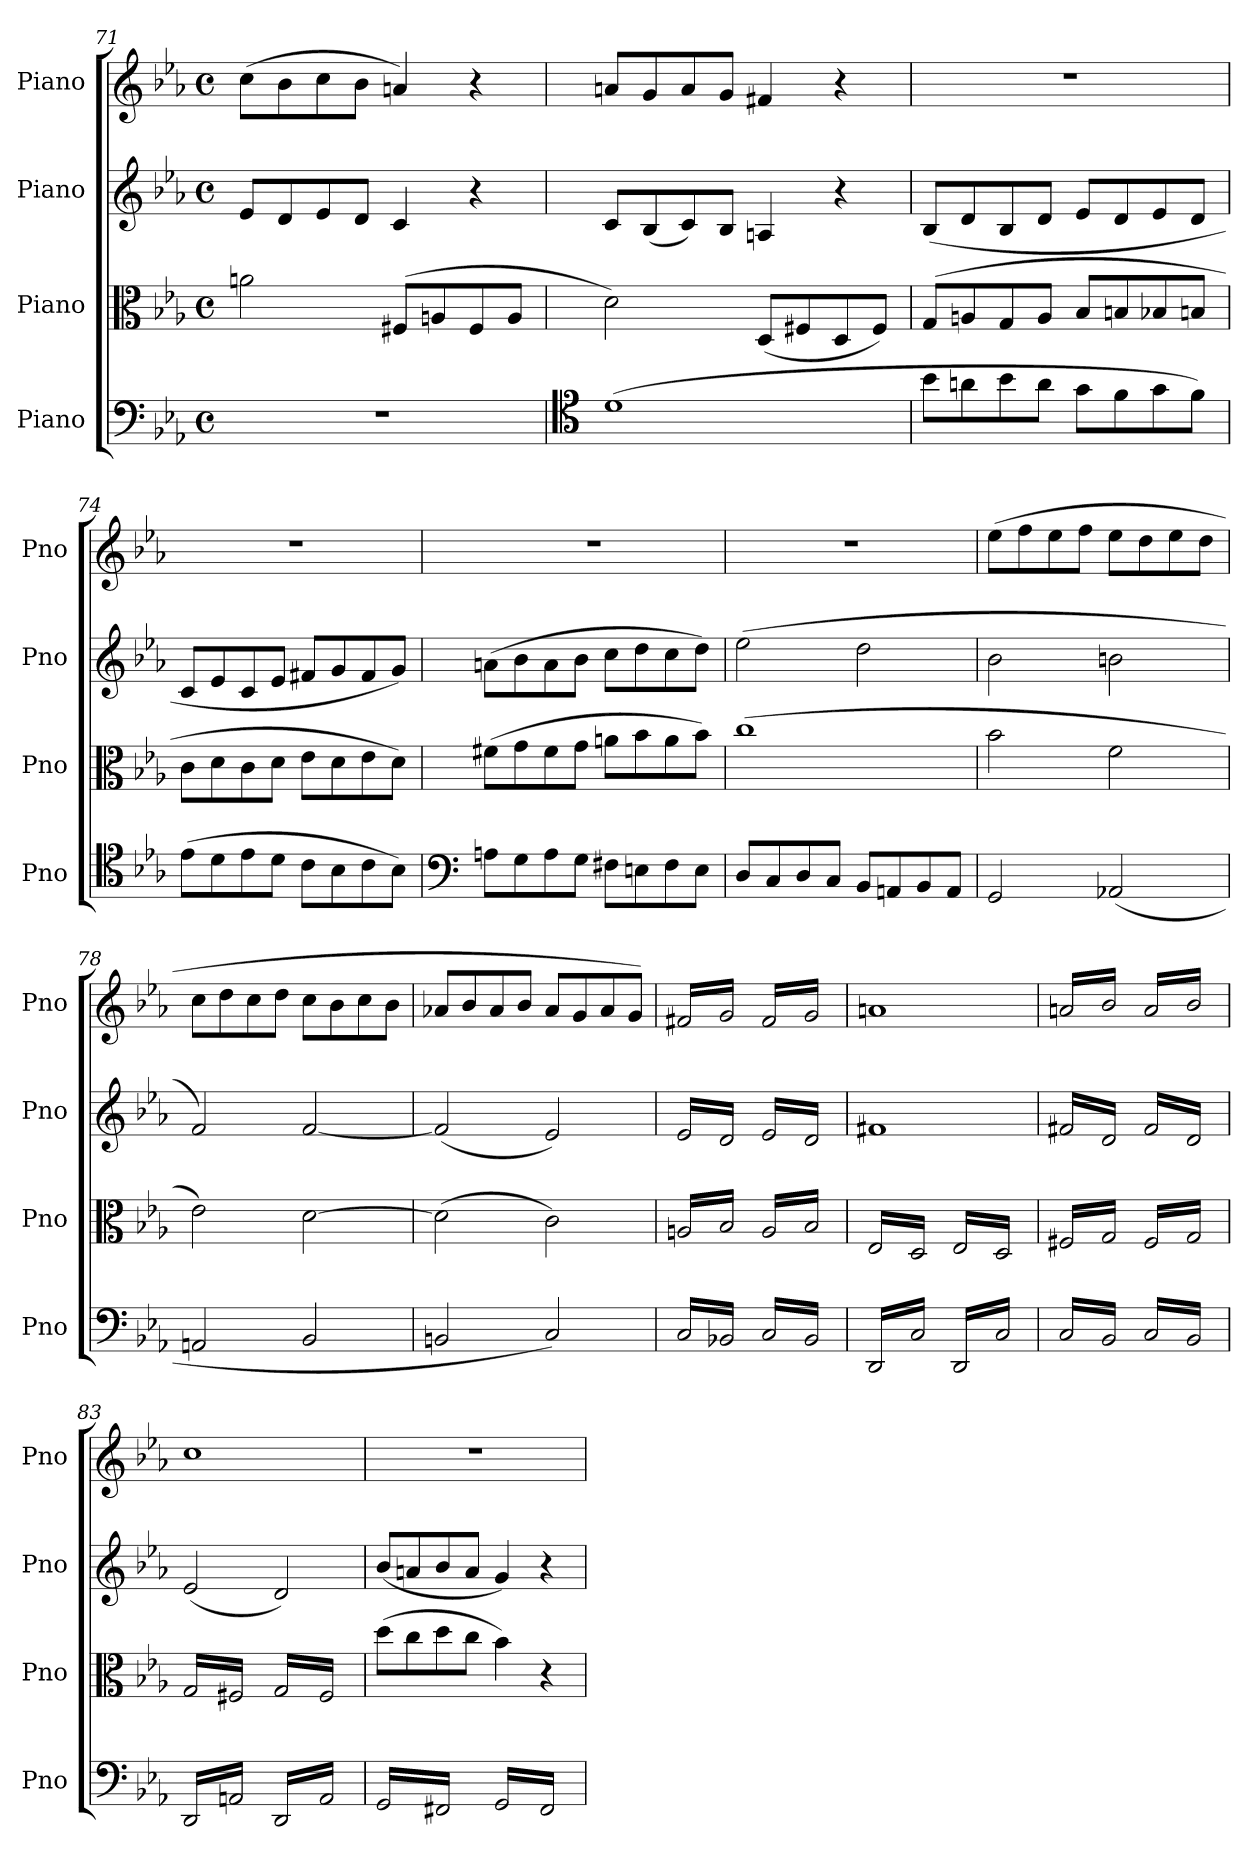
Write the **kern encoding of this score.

**kern	**kern	**kern	**kern
*part4	*part3	*part2	*part1
*staff4	*staff3	*staff2	*staff1
*I"Piano	*I"Piano	*I"Piano	*I"Piano
*I'Pno	*I'Pno	*I'Pno	*I'Pno
*clefF4	*clefC3	*clefG2	*clefG2
*k[b-e-a-]	*k[b-e-a-]	*k[b-e-a-]	*k[b-e-a-]
*M4/4	*M4/4	*M4/4	*M4/4
*met(c)	*met(c)	*met(c)	*met(c)
=71	=71	=71	=71
1r	2an\	8e-/L	(8cc\L
.	.	8d/	8b-\
.	.	8e-/	8cc\
.	.	8d/J	8b-\J
.	(8F#X/L	4c/	4an/)
.	8An/	.	.
.	8F#/	4r	4r
.	8A/J	.	.
=72	=72	=72	=72
*clefC4	*	*	*
(1d	2d\)	8c/L	8an/L
.	.	(8B-/	8g/
.	.	8c/)	8a/
.	.	8B-/J	8g/J
.	(8D/L	4An/	4f#X/
.	8F#X/	.	.
.	8D/	4r	4r
.	8F#/J)	.	.
=73	=73	=73	=73
8b-\L	(8G/L	(8B-/L	1r
8an\	8An/	8d/	.
8b-\	8G/	8B-/	.
8a\J	8A/J	8d/J	.
8g\L	8B-/L	8e-/L	.
8f\	8Bn/	8d/	.
8g\	8B-X/	8e-/	.
8f\J)	8Bn/J	8d/J	.
!!LO:LB:g=z
=74	=74	=74	=74
(8e-\L	8c\L	8c/L	1r
8d\	8d\	8e-/	.
8e-\	8c\	8c/	.
8d\J	8d\J	8e-/J	.
8c\L	8e-\L	8f#X/L	.
8B-\	8d\	8g/	.
8c\	8e-\	8f#/	.
8B-\J)	8d\J)	8g/J)	.
=75	=75	=75	=75
*clefF4	*	*	*
8An\L	(8f#X\L	(8an\L	1r
8G\	8g\	8b-\	.
8A\	8f#\	8a\	.
8G\J	8g\J	8b-\J	.
8F#X\L	8an\L	8cc\L	.
8En\	8b-\	8dd\	.
8F#\	8a\	8cc\	.
8E\J	8b-\J)	8dd\J)	.
=76	=76	=76	=76
8D/L	(1cc	(2ee-\	1r
8C/	.	.	.
8D/	.	.	.
8C/J	.	.	.
8BB-/L	.	2dd\	.
8AAn/	.	.	.
8BB-/	.	.	.
8AA/J	.	.	.
=77	=77	=77	=77
2GG/	2b-\	2b-\	(8ee-\L
.	.	.	8ff\
.	.	.	8ee-\
.	.	.	8ff\J
(2AA-X/	2f\	2bn\	8ee-\L
.	.	.	8dd\
.	.	.	8ee-\
.	.	.	8dd\J
=78	=78	=78	=78
2AAn/	2e-\)	2f/)	8cc\L
.	.	.	8dd\
.	.	.	8cc\
.	.	.	8dd\J
2BB-/	[2d\	[2f/	8cc\L
.	.	.	8b-\
.	.	.	8cc\
.	.	.	8b-\J
=79	=79	=79	=79
2BBn/	(2d\]	(2f/]	8a-X/L
.	.	.	8b-/
.	.	.	8a-/
.	.	.	8b-/J
2C/)	2c\)	2e-/)	8a-/L
.	.	.	8g/
.	.	.	8a-/
.	.	.	8g/J)
=80	=80	=80	=80
*tremolo	*	*	*
*	*tremolo	*	*
*	*	*tremolo	*
*	*	*	*tremolo
16C/LL	16An/LL	16e-/LL	16f#X/LL
16BB-X/	16B-/	16d/	16g/
16C/	16An/	16e-/	16f#X/
16BB-X/	16B-/	16d/	16g/
16C/	16An/	16e-/	16f#X/
16BB-X/	16B-/	16d/	16g/
16C/	16An/	16e-/	16f#X/
16BB-X/JJ	16B-/JJ	16d/JJ	16g/JJ
16C/LL	16A/LL	16e-/LL	16f#/LL
16BB-/	16B-/	16d/	16g/
16C/	16A/	16e-/	16f#/
16BB-/	16B-/	16d/	16g/
16C/	16A/	16e-/	16f#/
16BB-/	16B-/	16d/	16g/
16C/	16A/	16e-/	16f#/
16BB-/JJ	16B-/JJ	16d/JJ	16g/JJ
*	*	*	*Xtremolo
*	*	*Xtremolo	*
=81	=81	=81	=81
16DD/LL	16E-/LL	1f#X	1an
16C/	16D/	.	.
16DD/	16E-/	.	.
16C/	16D/	.	.
16DD/	16E-/	.	.
16C/	16D/	.	.
16DD/	16E-/	.	.
16C/JJ	16D/JJ	.	.
16DD/LL	16E-/LL	.	.
16C/	16D/	.	.
16DD/	16E-/	.	.
16C/	16D/	.	.
16DD/	16E-/	.	.
16C/	16D/	.	.
16DD/	16E-/	.	.
16C/JJ	16D/JJ	.	.
=82	=82	=82	=82
*	*	*tremolo	*
*	*	*	*tremolo
16C/LL	16F#X/LL	16f#X/LL	16an/LL
16BB-/	16G/	16d/	16b-/
16C/	16F#X/	16f#X/	16an/
16BB-/	16G/	16d/	16b-/
16C/	16F#X/	16f#X/	16an/
16BB-/	16G/	16d/	16b-/
16C/	16F#X/	16f#X/	16an/
16BB-/JJ	16G/JJ	16d/JJ	16b-/JJ
16C/LL	16F#/LL	16f#/LL	16a/LL
16BB-/	16G/	16d/	16b-/
16C/	16F#/	16f#/	16a/
16BB-/	16G/	16d/	16b-/
16C/	16F#/	16f#/	16a/
16BB-/	16G/	16d/	16b-/
16C/	16F#/	16f#/	16a/
16BB-/JJ	16G/JJ	16d/JJ	16b-/JJ
*	*	*	*Xtremolo
*	*	*Xtremolo	*
!!LO:LB:g=z
=83	=83	=83	=83
(16DD/LL	(16G/LL	(2e-/	1cc
16AAn/	16F#X/	.	.
16DD/	16G/	.	.
16AAn/	16F#X/	.	.
16DD/	16G/	.	.
16AAn/	16F#X/	.	.
16DD/	16G/	.	.
16AAn/JJ	16F#X/JJ	.	.
16DD/LL	16G/LL	2d/)	.
16AA/)	16F#/)	.	.
16DD/	16G/	.	.
16AA/)	16F#/)	.	.
16DD/	16G/	.	.
16AA/)	16F#/)	.	.
16DD/	16G/	.	.
16AA/)JJ	16F#/)JJ	.	.
*	*Xtremolo	*	*
=84	=84	=84	=84
(16GG/LL	(8dd\L	(8b-/L	1r
16FF#X/	.	.	.
16GG/	8cc\	8an/	.
16FF#X/	.	.	.
16GG/	8dd\	8b-/	.
16FF#X/	.	.	.
16GG/	8cc\J	8a/J	.
16FF#X/JJ	.	.	.
16GG/LL	4b-\)	4g/)	.
16FF#/)	.	.	.
16GG/	.	.	.
16FF#/)	.	.	.
16GG/	4r	4r	.
16FF#/)	.	.	.
16GG/	.	.	.
16FF#/)JJ	.	.	.
*Xtremolo	*	*	*
.	.	.	.
.	.	.	.
.	.	.	.
.	.	.	.
=	=	=	=
*-	*-	*-	*-
